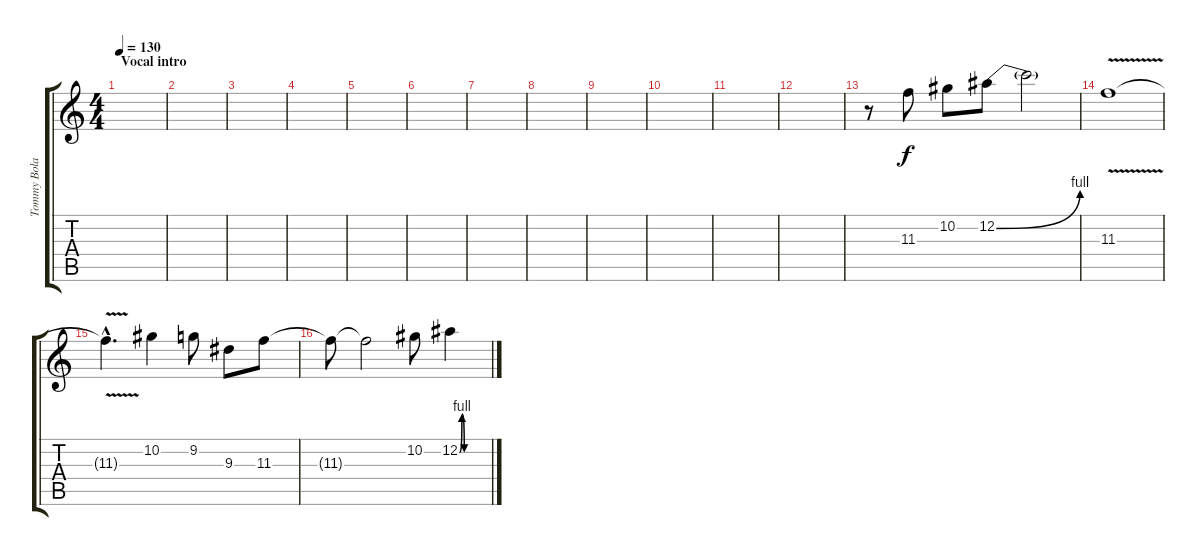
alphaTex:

\track ("Tommy Bolan" "Tommy Bola") {instrument distortionguitar}
\staff {score tabs}
\tuning (Eb4 Bb3 Gb3 Db3 Ab2 Eb2) {hide}
\ts (4 4)
\section ("" "Vocal intro")
\tempo 130
\clef g2
\ks c
|
|
|
|
|
|
|
|
|
|
|
|
r.8 11.3.8 10.2.8 12.2{be (bend 0 0 60 4)}.8 12.2{t}.2 |
11.3{v}.1 |
11.3{hac t}.4{d} 10.2.4 9.2.8 9.3.8 11.3.8 |
11.3{t}.8 11.3{t}.2 10.2.8 12.2{be (custom 0 0 5 4 10 0 60 0)}.4
